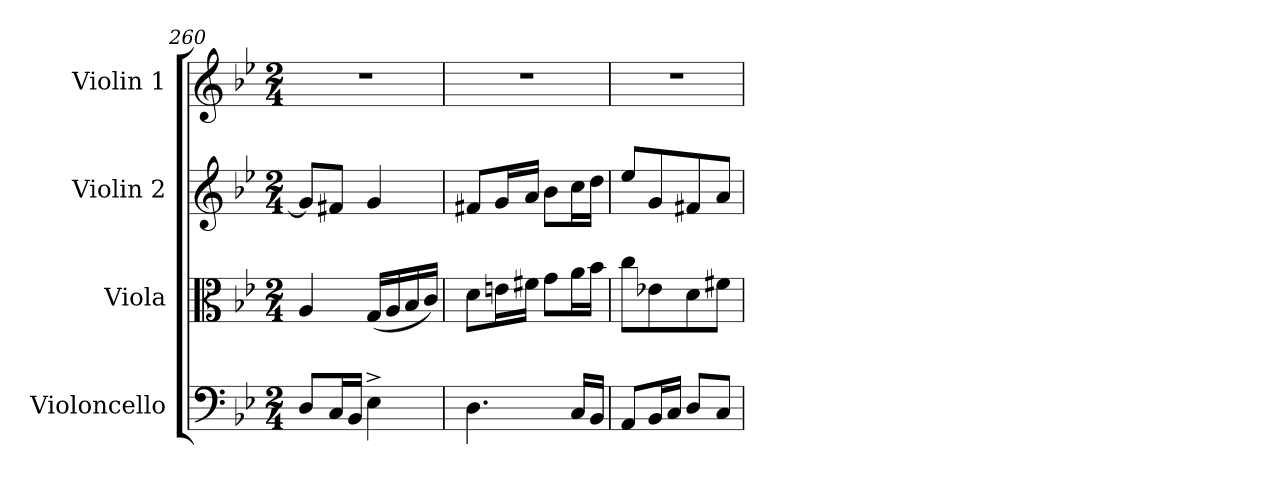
**kern	**kern	**kern	**kern
*part4	*part3	*part2	*part1
*staff4	*staff3	*staff2	*staff1
*I"Violoncello	*I"Viola	*I"Violin 2	*I"Violin 1
*I'Vc	*I'Vla	*I'Vln	*I'Vln
*clefF4	*clefC3	*clefG2	*clefG2
*k[b-e-]	*k[b-e-]	*k[b-e-]	*k[b-e-]
*M2/4	*M2/4	*M2/4	*M2/4
=260	=260	=260	=260
8D/L	4A/	8g/L]	2r
16C/L	.	8f#X/J	.
16BB-/JJ	.	.	.
4E-^\	(16G/LL	4g/	.
.	16A/	.	.
.	16B-/	.	.
.	16c/JJ)	.	.
=261	=261	=261	=261
4.D\	8d\L	8f#X/L	2r
.	16en\L	16g/L	.
.	16f#X\JJ	16a/JJ	.
.	8g\L	8b-\L	.
16C/LL	16a\L	16cc\L	.
16BB-/JJ	16b-\JJ	16dd\JJ	.
=262	=262	=262	=262
8AA/L	8cc\L	8ee-/L	2r
16BB-/L	8e-X\	8g/	.
16C/JJ	.	.	.
8D/L	8d\	8f#X/	.
8C/J	8f#X\J	8a/J	.
=	=	=	=
*-	*-	*-	*-
